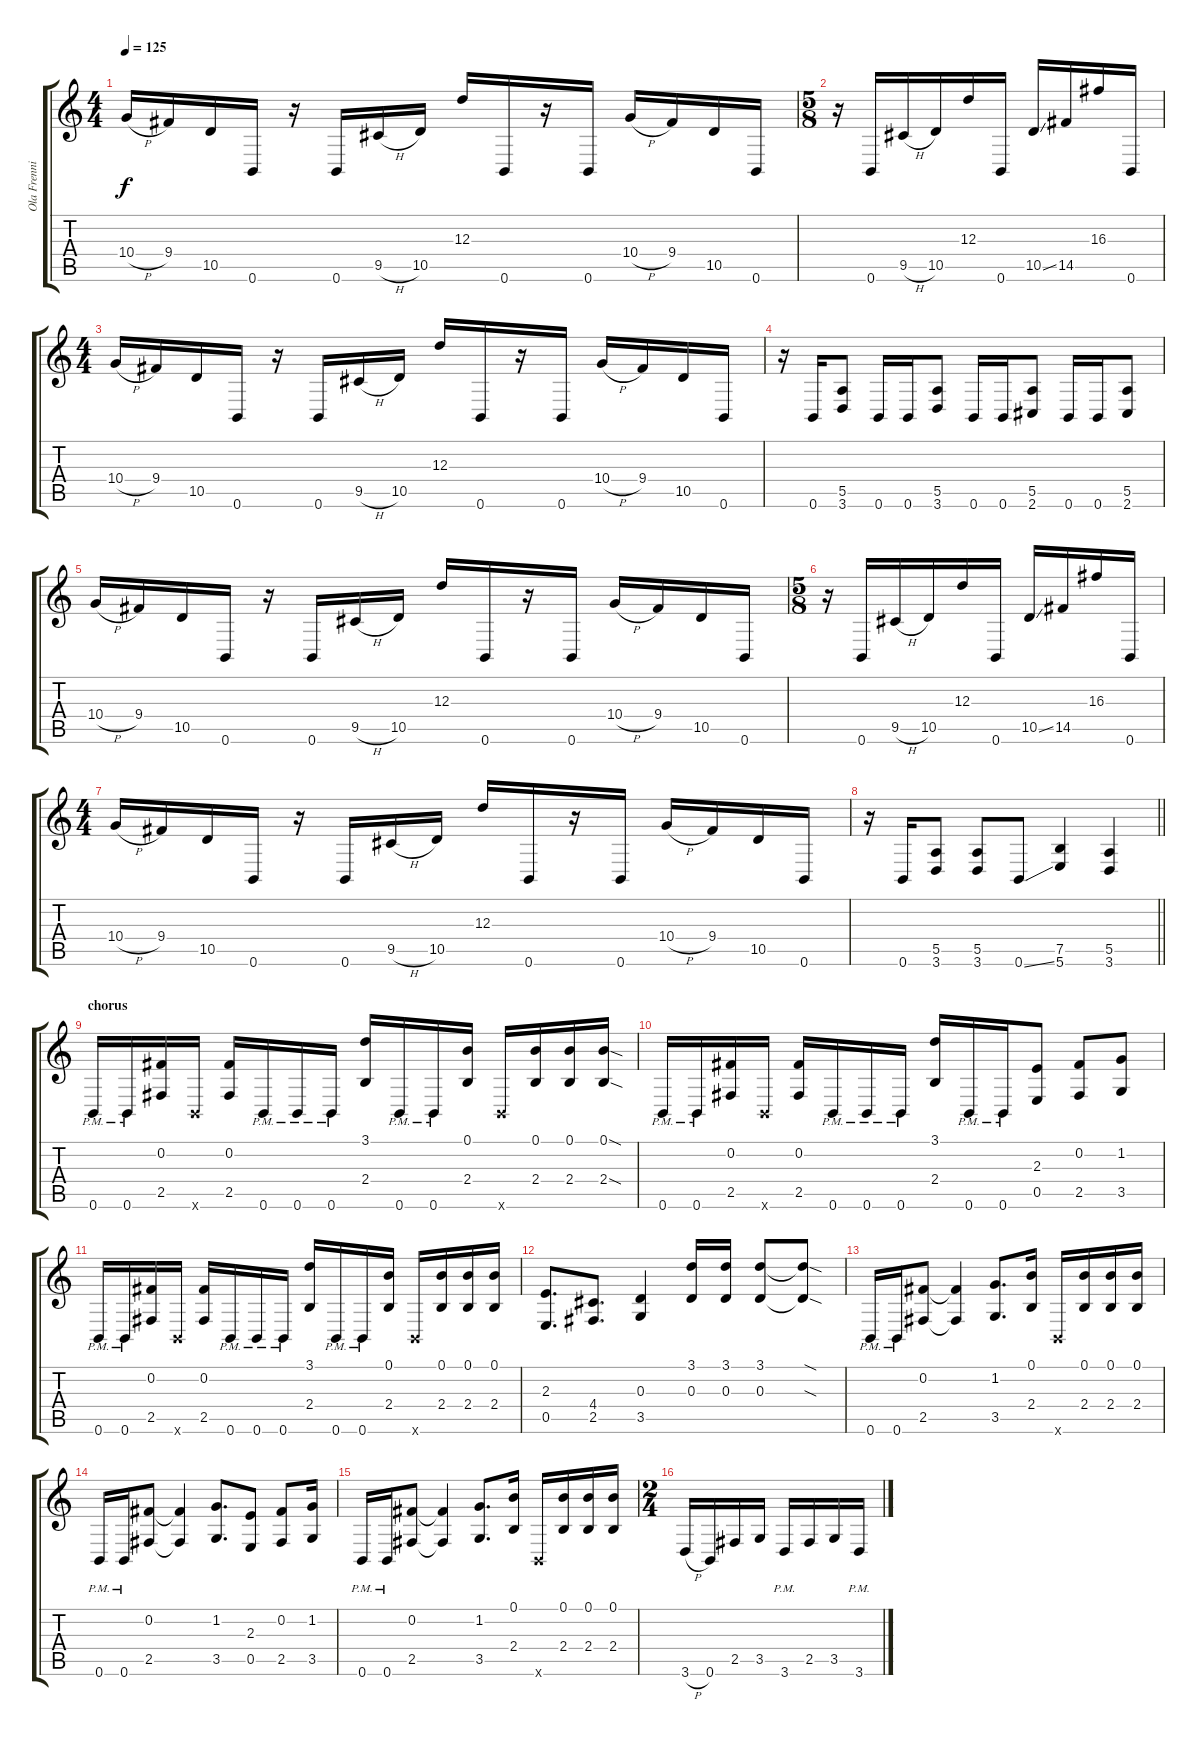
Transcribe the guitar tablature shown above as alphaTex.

\track ("Ola Frenning" "Ola Frenni") {instrument distortionguitar}
\staff {score tabs}
\tuning (B3 Gb3 D3 A2 E2 B1) {hide}
\ts (4 4)
\tempo 125
\clef g2
\ks c
10.4{h}.16{dy f} 9.4.16 10.5.16 0.6.16 r.16 0.6.16 9.5{h}.16 10.5.16 12.3.16 0.6.16 r.16 0.6.16 10.4{h}.16 9.4.16 10.5.16 0.6.16 |
\ts (5 8)
r.16 0.6.16 9.5{h}.16 10.5.16 12.3.16 0.6.16 10.5{ss}.16 14.5.16 16.3.16 0.6.16 |
\ts (4 4)
10.4{h}.16 9.4.16 10.5.16 0.6.16 r.16 0.6.16 9.5{h}.16 10.5.16 12.3.16 0.6.16 r.16 0.6.16 10.4{h}.16 9.4.16 10.5.16 0.6.16 |
r.16 0.6.16 (5.5 3.6).8 0.6.16 0.6.16 (5.5 3.6).8 0.6.16 0.6.16 (5.5 2.6).8 0.6.16 0.6.16 (5.5 2.6).8 |
10.4{h}.16 9.4.16 10.5.16 0.6.16 r.16 0.6.16 9.5{h}.16 10.5.16 12.3.16 0.6.16 r.16 0.6.16 10.4{h}.16 9.4.16 10.5.16 0.6.16 |
\ts (5 8)
r.16 0.6.16 9.5{h}.16 10.5.16 12.3.16 0.6.16 10.5{ss}.16 14.5.16 16.3.16 0.6.16 |
\ts (4 4)
10.4{h}.16 9.4.16 10.5.16 0.6.16 r.16 0.6.16 9.5{h}.16 10.5.16 12.3.16 0.6.16 r.16 0.6.16 10.4{h}.16 9.4.16 10.5.16 0.6.16 |
\barLineRight lightlight
r.16 0.6.16 (5.5 3.6).8 (5.5 3.6).8 0.6{ss}.8 (7.5 5.6).4 (5.5 3.6).4 |
\section ("" "chorus")
0.6{pm}.16 0.6{pm}.16 (0.2 2.5).16 0.6{x}.16 (0.2 2.5).16 0.6{pm}.16 0.6{pm}.16 0.6{pm}.16 (3.1 2.4).16 0.6{pm}.16 0.6{pm}.16 (0.1 2.4).16 0.6{x}.16 (0.1 2.4).16 (0.1 2.4).16 (0.1{sod} 2.4{sod}).16 |
0.6{pm}.16 0.6{pm}.16 (0.2 2.5).16 0.6{x}.16 (0.2 2.5).16 0.6{pm}.16 0.6{pm}.16 0.6{pm}.16 (3.1 2.4).16 0.6{pm}.16 0.6{pm}.16 (2.3 0.5).8 (0.2 2.5).8 (1.2 3.5).8 |
0.6{pm}.16 0.6{pm}.16 (0.2 2.5).16 0.6{x}.16 (0.2 2.5).16 0.6{pm}.16 0.6{pm}.16 0.6{pm}.16 (3.1 2.4).16 0.6{pm}.16 0.6{pm}.16 (0.1 2.4).16 0.6{x}.16 (0.1 2.4).16 (0.1 2.4).16 (0.1 2.4).16 |
(2.3 0.5).8{d} (4.4 2.5).8{d} (0.3 3.5).4 (3.1 0.3).16 (3.1 0.3).16 (3.1 0.3).8 (3.1{sod t} 0.3{sod t}).8 |
0.6{pm}.16 0.6{pm}.16 (0.2 2.5).8 (0.2{t} 2.5{t}).4 (1.2 3.5).8{d} (0.1 2.4).16 0.6{x}.16 (0.1 2.4).16 (0.1 2.4).16 (0.1 2.4).16 |
0.6{pm}.16 0.6{pm}.16 (0.2 2.5).8 (0.2{t} 2.5{t}).4 (1.2 3.5).8{d} (2.3 0.5).8 (0.2 2.5).8 (1.2 3.5).16 |
0.6{pm}.16 0.6{pm}.16 (0.2 2.5).8 (0.2{t} 2.5{t}).4 (1.2 3.5).8{d} (0.1 2.4).16 0.6{x}.16 (0.1 2.4).16 (0.1 2.4).16 (0.1 2.4).16 |
\ts (2 4)
3.6{h}.16 0.6.16 2.5.16 3.5.16 3.6{pm}.16 2.5.16 3.5.16 3.6{pm}.16
